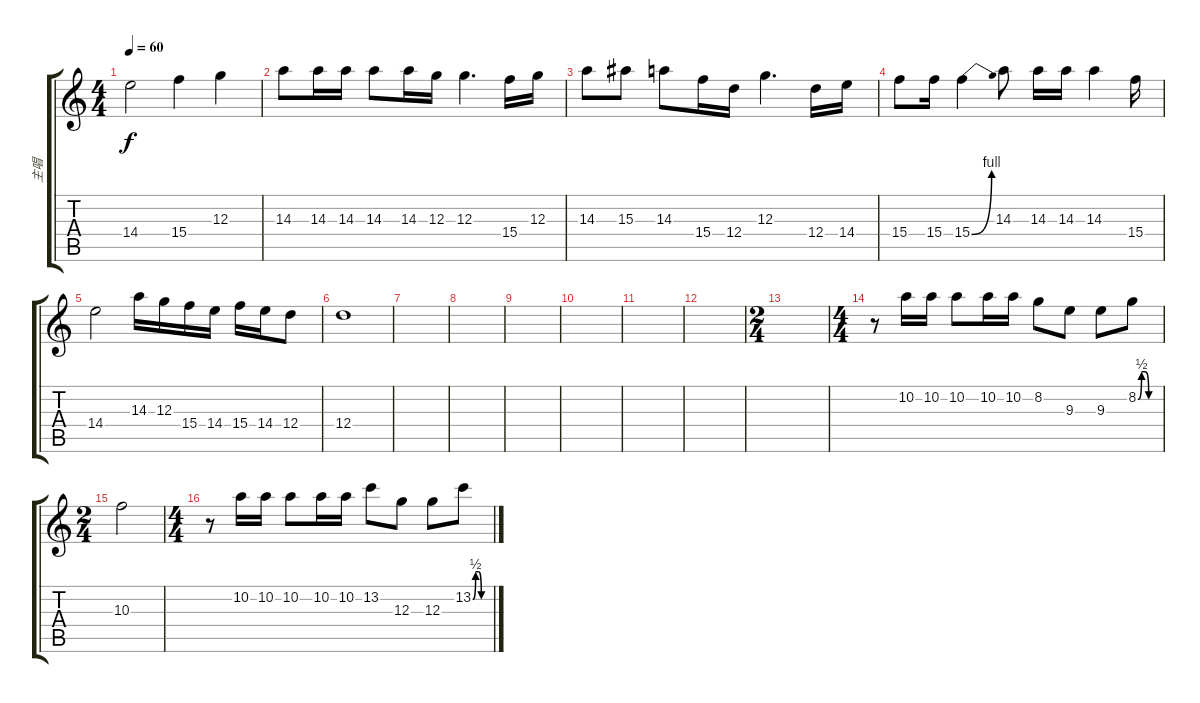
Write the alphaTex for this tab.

\track ("主唱" "主唱") {instrument acousticguitarsteel}
\staff {score tabs}
\tuning (E4 B3 G3 D3 A2 E2) {hide}
\ts (4 4)
\tempo 60
\clef g2
\ks c
14.4.2{dy f} 15.4.4 12.3.4 |
14.3.8 14.3.16 14.3.16 14.3.8 14.3.16 12.3.16 12.3.4{d} 15.4.16 12.3.16 |
14.3.8 15.3.8 14.3.8 15.4.16 12.4.16 12.3.4{d} 12.4.16 14.4.16 |
15.4.8 15.4.16 15.4{be (bend 0 0 60 4)}.4 14.3.8 14.3.16 14.3.16 14.3.4 15.4.16 |
14.4.2 14.3.16 12.3.16 15.4.16 14.4.16 15.4.16 14.4.16 12.4.8 |
12.4.1 |
|
|
|
|
|
|
\ts (2 4)
|
\ts (4 4)
r.8 10.2.16 10.2.16 10.2.8 10.2.16 10.2.16 8.2.8 9.3.8 9.3.8 8.2{be (custom 0 0 10 2 20 2 30 0 60 0)}.8 |
\ts (2 4)
10.3.2 |
\ts (4 4)
r.8 10.2.16 10.2.16 10.2.8 10.2.16 10.2.16 13.2.8 12.3.8 12.3.8 13.2{be (custom 0 0 10 2 20 2 30 0 60 0)}.8
